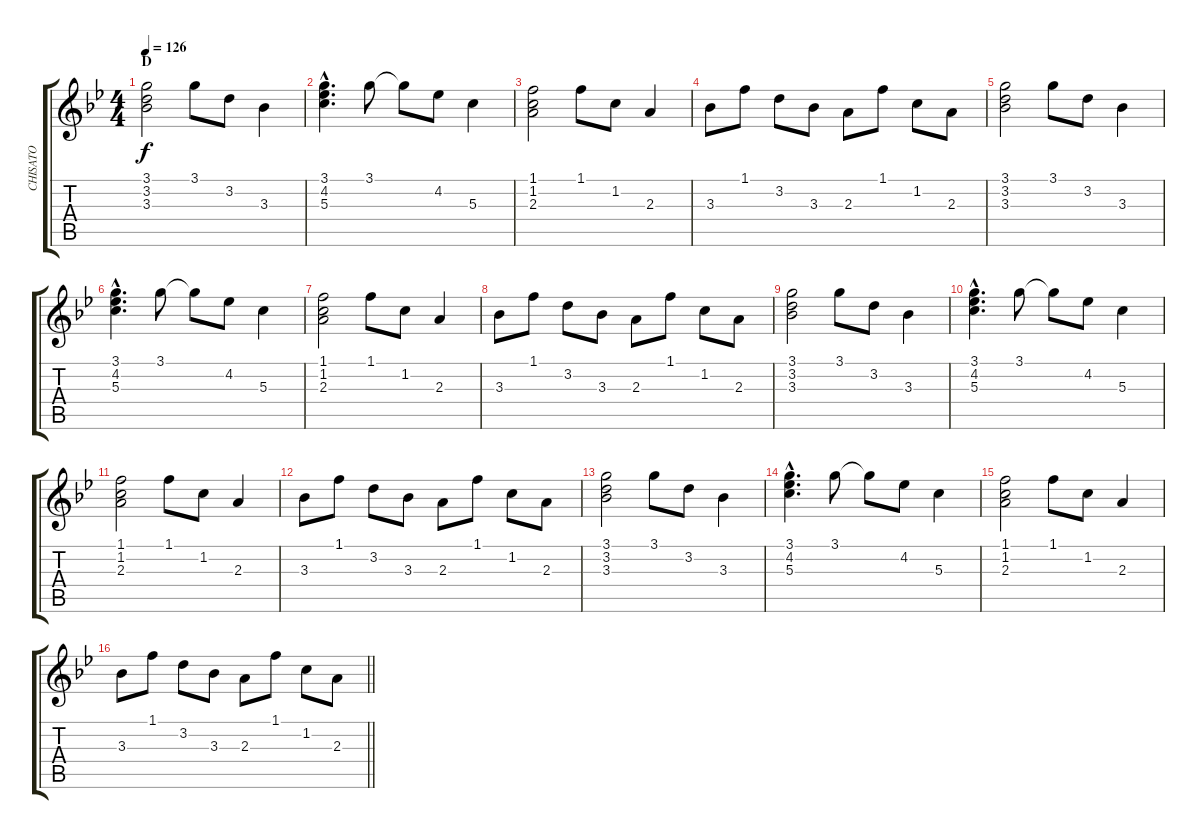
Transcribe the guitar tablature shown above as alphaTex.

\track ("CHISATO" "CHISATO") {instrument electricguitarclean}
\staff {score tabs}
\tuning (E4 B3 G3 D3 A2 E2) {hide}
\ts (4 4)
\section ("" "D")
\tempo 126
\clef g2
\ks bb
(3.1 3.2 3.3).2{dy f volume 9 instrument electricguitarclean} 3.1.8 3.2.8 3.3.4 |
(3.1{hac} 4.2{hac} 5.3{hac}).4{d} 3.1.8 3.1{t}.8 4.2.8 5.3.4 |
(1.1 1.2 2.3).2 1.1.8 1.2.8 2.3.4 |
3.3.8 1.1.8 3.2.8 3.3.8 2.3.8 1.1.8 1.2.8 2.3.8 |
(3.1 3.2 3.3).2{volume 9 instrument electricguitarclean} 3.1.8 3.2.8 3.3.4 |
(3.1{hac} 4.2{hac} 5.3{hac}).4{d} 3.1.8 3.1{t}.8 4.2.8 5.3.4 |
(1.1 1.2 2.3).2 1.1.8 1.2.8 2.3.4 |
3.3.8 1.1.8 3.2.8 3.3.8 2.3.8 1.1.8 1.2.8 2.3.8 |
(3.1 3.2 3.3).2{volume 9 instrument electricguitarclean} 3.1.8 3.2.8 3.3.4 |
(3.1{hac} 4.2{hac} 5.3{hac}).4{d} 3.1.8 3.1{t}.8 4.2.8 5.3.4 |
(1.1 1.2 2.3).2 1.1.8 1.2.8 2.3.4 |
3.3.8 1.1.8 3.2.8 3.3.8 2.3.8 1.1.8 1.2.8 2.3.8 |
(3.1 3.2 3.3).2{volume 9 instrument electricguitarclean} 3.1.8 3.2.8 3.3.4 |
(3.1{hac} 4.2{hac} 5.3{hac}).4{d} 3.1.8 3.1{t}.8 4.2.8 5.3.4 |
(1.1 1.2 2.3).2 1.1.8 1.2.8 2.3.4 |
\barLineRight lightlight
3.3.8 1.1.8 3.2.8 3.3.8 2.3.8 1.1.8 1.2.8 2.3.8
